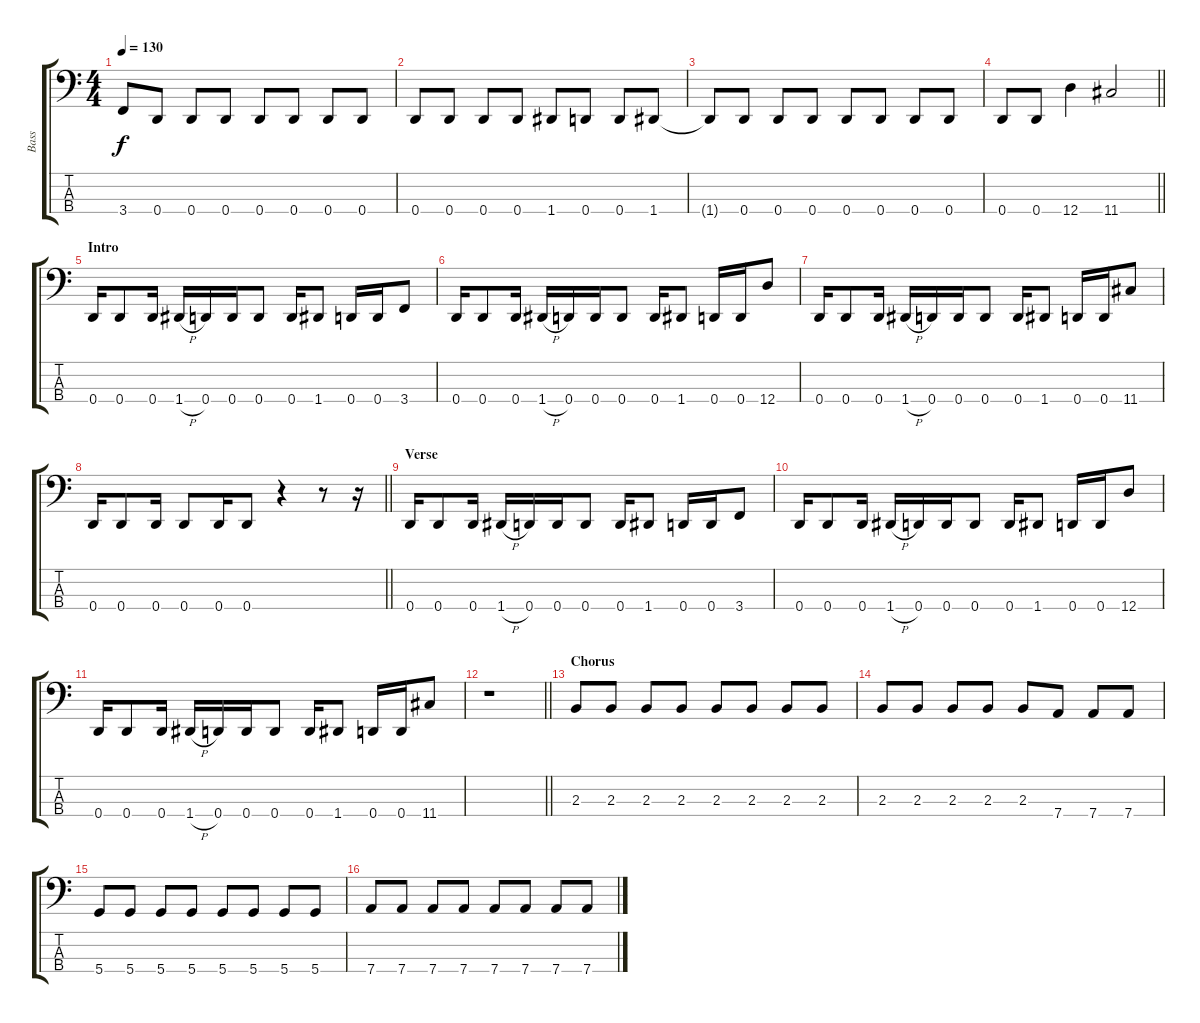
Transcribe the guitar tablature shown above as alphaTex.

\track ("Bass" "Bass") {instrument electricbassfinger}
\staff {score tabs}
\tuning (G2 D2 A1 D1) {hide}
\ts (4 4)
\tempo 130
\clef f4
\ks c
3.4{t}.8{dy f} 0.4.8 0.4.8 0.4.8 0.4.8 0.4.8 0.4.8 0.4.8 |
0.4.8 0.4.8 0.4.8 0.4.8 1.4.8 0.4.8 0.4.8 1.4.8 |
1.4{t}.8 0.4.8 0.4.8 0.4.8 0.4.8 0.4.8 0.4.8 0.4.8 |
\barLineRight lightlight
0.4.8 0.4.8 12.4.4 11.4.2 |
\section ("" "Intro")
0.4.16 0.4.8 0.4.16 1.4{h}.16 0.4.16 0.4.16 0.4.8 0.4.16 1.4.8 0.4.16 0.4.16 3.4.8 |
0.4.16 0.4.8 0.4.16 1.4{h}.16 0.4.16 0.4.16 0.4.8 0.4.16 1.4.8 0.4.16 0.4.16 12.4.8 |
0.4.16 0.4.8 0.4.16 1.4{h}.16 0.4.16 0.4.16 0.4.8 0.4.16 1.4.8 0.4.16 0.4.16 11.4.8 |
\barLineRight lightlight
0.4.16 0.4.8 0.4.16 0.4.8 0.4.16 0.4.8 r.4 r.8 r.16 |
\section ("" "Verse")
0.4.16 0.4.8 0.4.16 1.4{h}.16 0.4.16 0.4.16 0.4.8 0.4.16 1.4.8 0.4.16 0.4.16 3.4.8 |
0.4.16 0.4.8 0.4.16 1.4{h}.16 0.4.16 0.4.16 0.4.8 0.4.16 1.4.8 0.4.16 0.4.16 12.4.8 |
0.4.16 0.4.8 0.4.16 1.4{h}.16 0.4.16 0.4.16 0.4.8 0.4.16 1.4.8 0.4.16 0.4.16 11.4.8 |
\barLineRight lightlight
r.1 |
\section ("" "Chorus")
2.3.8 2.3.8 2.3.8 2.3.8 2.3.8 2.3.8 2.3.8 2.3.8 |
2.3.8 2.3.8 2.3.8 2.3.8 2.3.8 7.4.8 7.4.8 7.4.8 |
5.4.8 5.4.8 5.4.8 5.4.8 5.4.8 5.4.8 5.4.8 5.4.8 |
7.4.8 7.4.8 7.4.8 7.4.8 7.4.8 7.4.8 7.4.8 7.4.8
